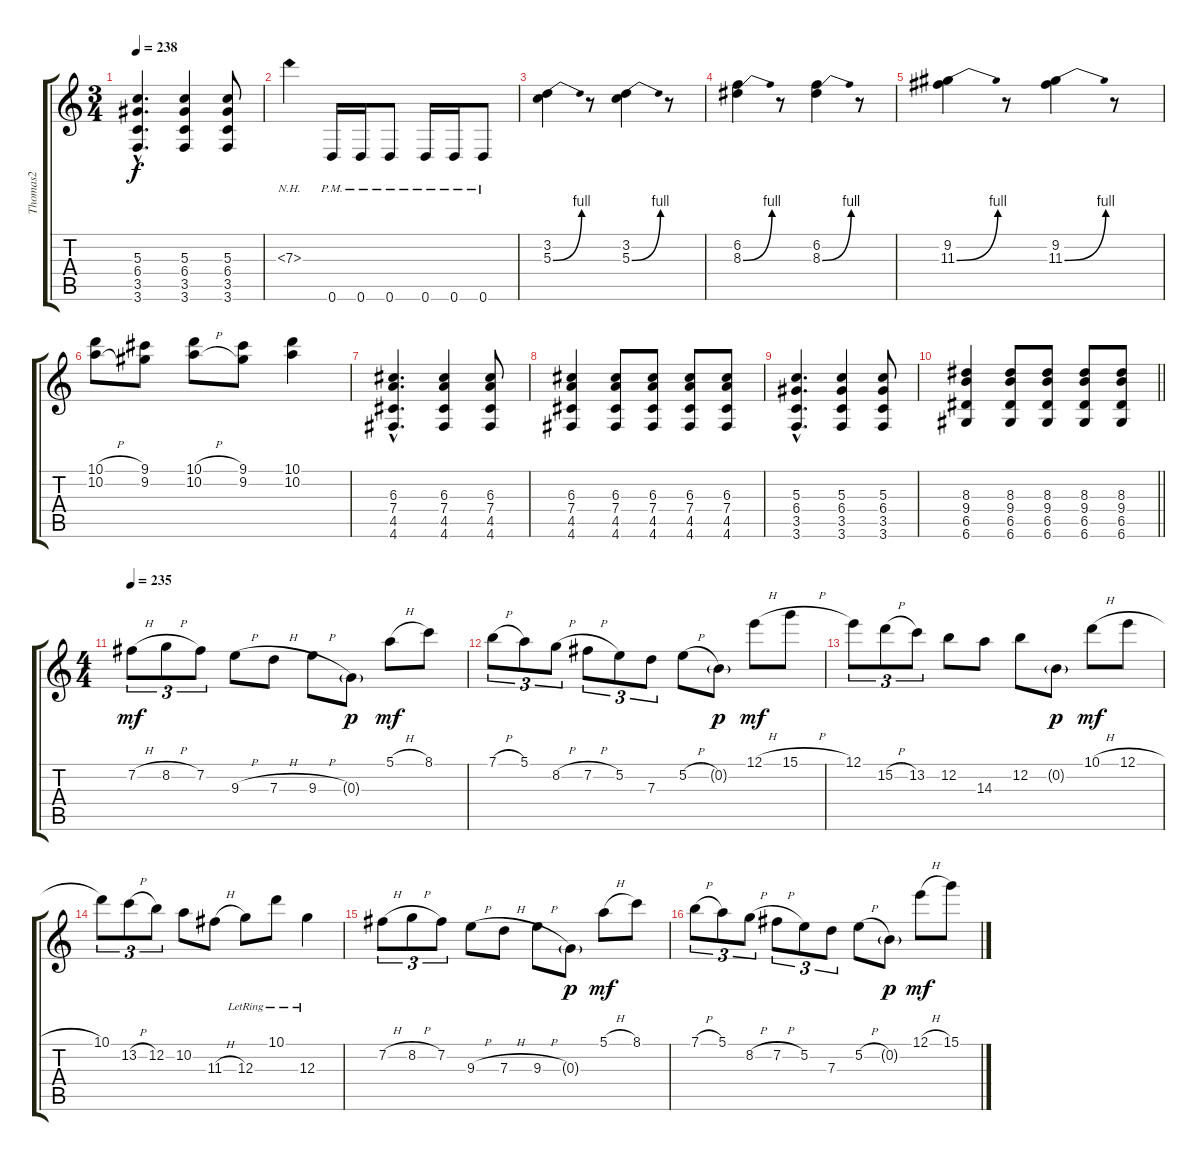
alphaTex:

\track ("Thomas2" "Thomas2") {instrument overdrivenguitar}
\staff {score tabs}
\tuning (E4 B3 G3 D3 A2 D2) {hide}
\ts (3 4)
\tempo 238
\clef g2
\ks c
(5.3{hac} 6.4{hac} 3.5{hac} 3.6{hac}).4{d dy f} (5.3 6.4 3.5 3.6).4 (5.3 6.4 3.5 3.6).8 |
7.3{nh}.4 0.6{pm}.16 0.6{pm}.16 0.6{pm}.8 0.6{pm}.16 0.6{pm}.16 0.6{pm}.8 |
(3.2 5.3{be (bend 0 0 60 4)}).4 r.8 (3.2 5.3{be (bend 0 0 60 4)}).4 r.8 |
(6.2 8.3{be (bend 0 0 60 4)}).4 r.8 (6.2 8.3{be (bend 0 0 60 4)}).4 r.8 |
(9.2 11.3{be (bend 0 0 60 4)}).4 r.8 (9.2 11.3{be (bend 0 0 60 4)}).4 r.8 |
(10.1{h} 10.2{h}).8 (9.1 9.2).8 (10.1{h} 10.2{h}).8 (9.1 9.2).8 (10.1 10.2).4 |
(6.3{hac} 7.4{hac} 4.5{hac} 4.6{hac}).4{d} (6.3 7.4 4.5 4.6).4 (6.3 7.4 4.5 4.6).8 |
(6.3 7.4 4.5 4.6).4 (6.3 7.4 4.5 4.6).8 (6.3 7.4 4.5 4.6).8 (6.3 7.4 4.5 4.6).8 (6.3 7.4 4.5 4.6).8 |
(5.3{hac} 6.4{hac} 3.5{hac} 3.6{hac}).4{d} (5.3 6.4 3.5 3.6).4 (5.3 6.4 3.5 3.6).8 |
\barLineRight lightlight
(8.3 9.4 6.5 6.6).4 (8.3 9.4 6.5 6.6).8 (8.3 9.4 6.5 6.6).8 (8.3 9.4 6.5 6.6).8 (8.3 9.4 6.5 6.6).8 |
\ts (4 4)
\tempo 235
7.2{h}.8{tu (3 2) dy mf} 8.2{h}.8{tu (3 2)} 7.2.8{tu (3 2)} 9.3{h}.8 7.3{h}.8 9.3{h}.8 0.3{g}.8{dy p} 5.1{h}.8{dy mf} 8.1.8 |
7.1{h}.8{tu (3 2)} 5.1.8{tu (3 2)} 8.2{h}.8{tu (3 2)} 7.2{h}.8{tu (3 2)} 5.2.8{tu (3 2)} 7.3.8{tu (3 2)} 5.2{h}.8 0.2{g}.8{dy p} 12.1{h}.8{dy mf} 15.1{h}.8 |
12.1.8{tu (3 2)} 15.2{h}.8{tu (3 2)} 13.2.8{tu (3 2)} 12.2.8 14.3.8 12.2.8 0.2{g}.8{dy p} 10.1{h}.8{dy mf} 12.1{h}.8 |
10.1.8{tu (3 2)} 13.2{h}.8{tu (3 2)} 12.2.8{tu (3 2)} 10.2.8 11.3{h}.8 12.3{lr}.8 10.1{lr}.8 12.3{lr}.4 |
7.2{h}.8{tu (3 2)} 8.2{h}.8{tu (3 2)} 7.2.8{tu (3 2)} 9.3{h}.8 7.3{h}.8 9.3{h}.8 0.3{g}.8{dy p} 5.1{h}.8{dy mf} 8.1.8 |
7.1{h}.8{tu (3 2)} 5.1.8{tu (3 2)} 8.2{h}.8{tu (3 2)} 7.2{h}.8{tu (3 2)} 5.2.8{tu (3 2)} 7.3.8{tu (3 2)} 5.2{h}.8 0.2{g}.8{dy p} 12.1{h}.8{dy mf} 15.1{h}.8
